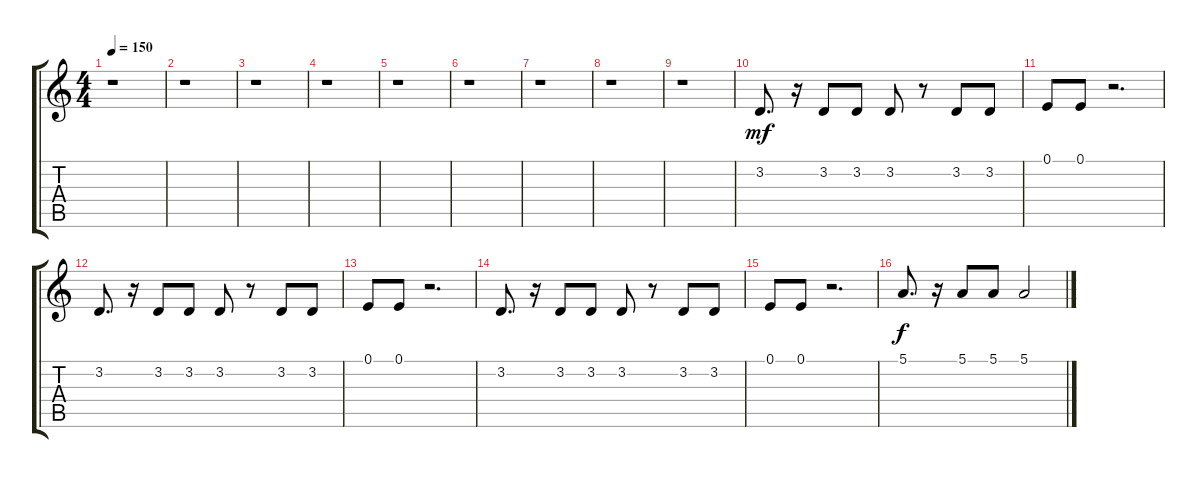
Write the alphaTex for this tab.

\track "" {instrument trumpet}
\staff {score tabs}
\tuning (E4 B3 G3 D3 A2 E2) {hide}
\ts (4 4)
\tempo 150
\clef g2
\ks c
r.1{dy f} |
r.1 |
r.1 |
r.1 |
r.1 |
r.1 |
r.1 |
r.1 |
r.1 |
3.2.8{d dy mf} r.16 3.2.8 3.2.8 3.2.8 r.8 3.2.8 3.2.8 |
0.1.8 0.1.8 r.2{d} |
3.2.8{d} r.16 3.2.8 3.2.8 3.2.8 r.8 3.2.8 3.2.8 |
0.1.8 0.1.8 r.2{d} |
3.2.8{d} r.16 3.2.8 3.2.8 3.2.8 r.8 3.2.8 3.2.8 |
0.1.8 0.1.8 r.2{d} |
5.1.8{d dy f} r.16 5.1.8 5.1.8 5.1.2
